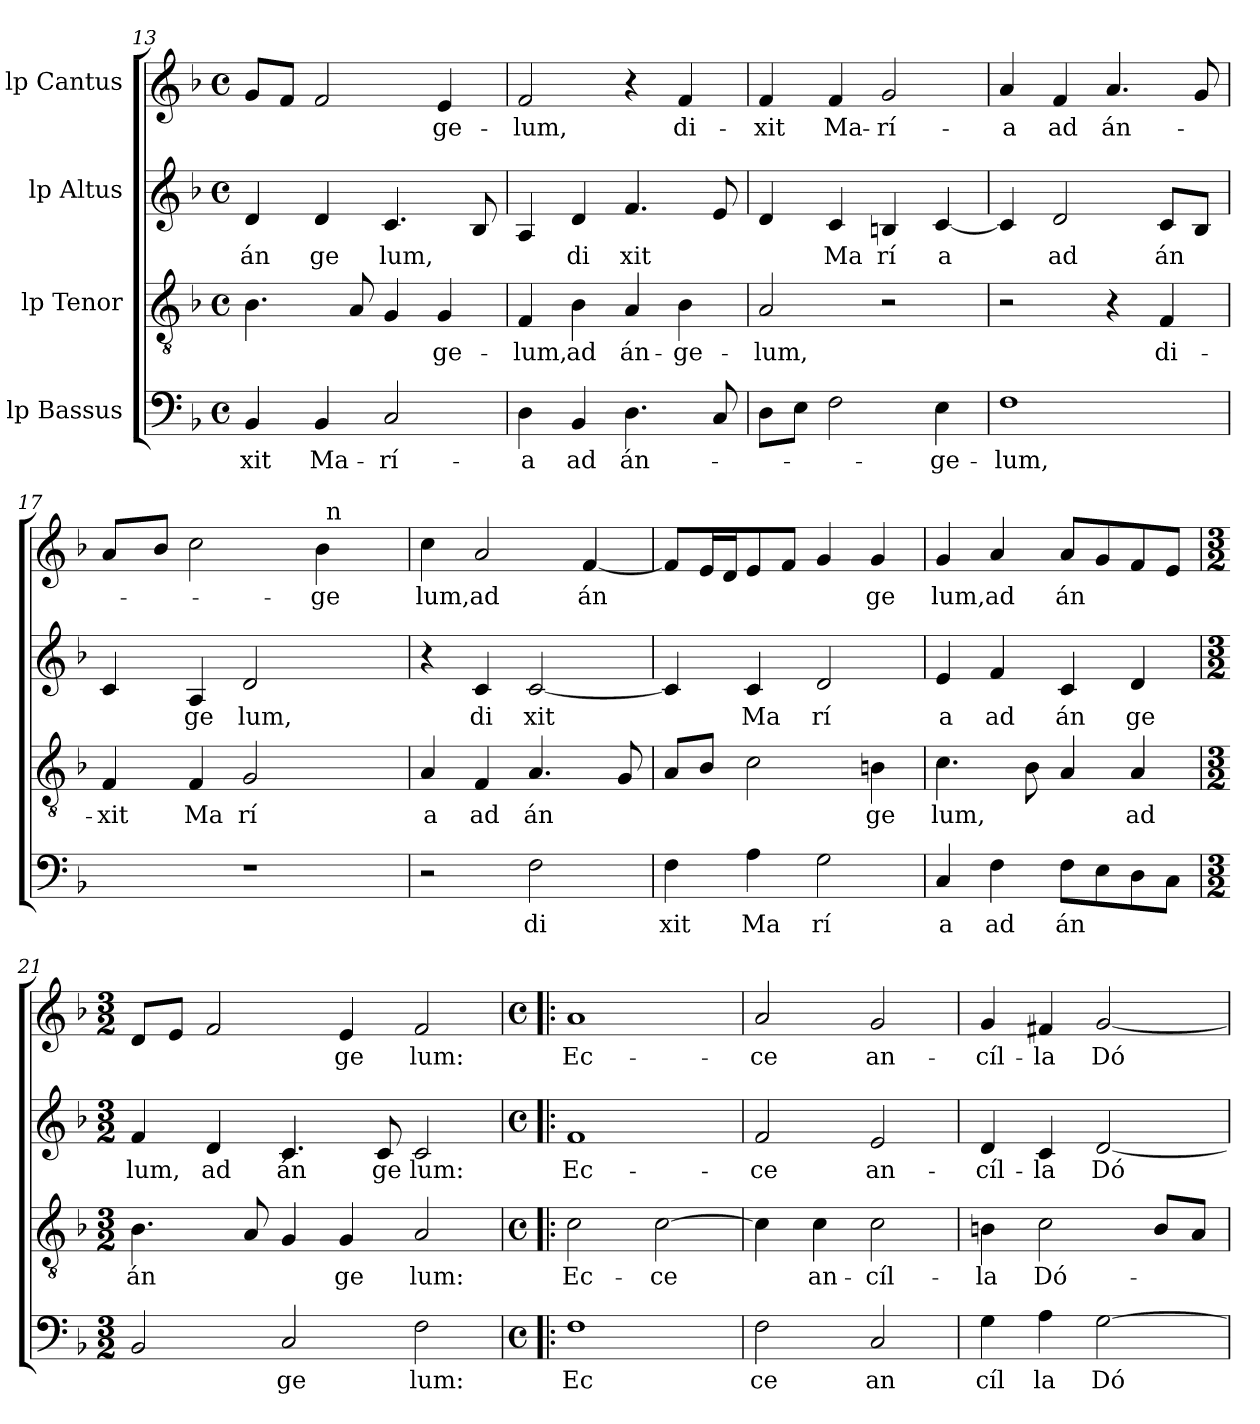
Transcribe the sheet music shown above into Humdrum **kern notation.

**kern	**text	**kern	**text	**kern	**text	**kern	**text
*part4	*part4	*part3	*part3	*part2	*part2	*part1	*part1
*staff4	*staff4	*staff3	*staff3	*staff2	*staff2	*staff1	*staff1
*I"lp Bassus	*	*I"lp Tenor	*	*I"lp Altus	*	*I"lp Cantus	*
*clefF4	*	*clefGv2	*	*clefG2	*	*clefG2	*
*k[b-]	*	*k[b-]	*	*k[b-]	*	*k[b-]	*
*F:	*	*F:	*	*F:	*	*F:	*
*M4/4	*	*M4/4	*	*M4/4	*	*M4/4	*
*met(c)	*	*met(c)	*	*met(c)	*	*met(c)	*
=13	=13	=13	=13	=13	=13	=13	=13
!	!LO:LY:b:cj	!	!	!	!LO:LY:b:cj	!	!
4BB-/	-xit	4.B-\	.	4d/	án	8g/L	.
.	.	.	.	.	.	8f/J	.
!	!LO:LY:b:cj	!	!	!	!LO:LY:b:cj	!	!
4BB-/	Ma-	.	.	4d/	ge	2f/	.
.	.	8A/	.	.	.	.	.
!	!LO:LY:b:cj	!	!	!	!LO:LY:b	!	!
2C/	-rí-	4G/	.	4.c/	lum,	.	.
!	!	!	!LO:LY:b:cj	!	!	!	!LO:LY:b:cj
.	.	4G/	-ge-	.	.	4e/	-ge-
.	.	.	.	8B-/	.	.	.
=14	=14	=14	=14	=14	=14	=14	=14
!	!LO:LY:b:cj	!	!LO:LY:b:cj	!	!	!	!LO:LY:b:cj
4D\	-a	4F/	-lum,	4A/	.	2f/	-lum,
!	!LO:LY:b:cj	!	!LO:LY:b:cj	!	!LO:LY:b:cj	!	!
4BB-/	ad	4B-\	ad	4d/	di	.	.
!	!LO:LY:b:cj	!	!LO:LY:b:cj	!	!LO:LY:b	!	!
4.D\	án-	4A/	án-	4.f/	xit	4r	.
!	!	!	!LO:LY:b:cj	!	!	!	!LO:LY:b:cj
.	.	4B-\	-ge-	.	.	4f/	di-
8C/	.	.	.	8e/	.	.	.
=15	=15	=15	=15	=15	=15	=15	=15
!	!	!	!LO:LY:b:cj	!	!	!	!LO:LY:b:cj
8D\L	.	2A/	-lum,	4d/	.	4f/	-xit
8E\J	.	.	.	.	.	.	.
!	!	!	!	!	!LO:LY:b:cj	!	!LO:LY:b:cj
2F\	.	.	.	4c/	Ma	4f/	Ma-
!	!	!	!	!	!LO:LY:b:cj	!	!LO:LY:b:cj
.	.	2r	.	4Bn/	rí	2g/	-rí-
!	!LO:LY:b:cj	!	!	!	!LO:LY:b:cj	!	!
4E\	-ge-	.	.	[<4c/	a	.	.
=16	=16	=16	=16	=16	=16	=16	=16
!	!LO:LY:b:cj	!	!	!	!	!	!LO:LY:b:cj
1F	-lum,	2r	.	4c/]	.	4a/	-a
!	!	!	!	!	!LO:LY:b:cj	!	!LO:LY:b:cj
.	.	.	.	2d/	ad	4f/	ad
!	!	!	!	!	!	!	!LO:LY:b:cj
.	.	4r	.	.	.	4.a/	án-
!	!	!	!LO:LY:b:cj	!	!LO:LY:b:cj	!	!
.	.	4F/	di-	8c/L	án	.	.
.	.	.	.	8B-/J	.	8g/	.
!!LO:LB:g=z
=17	=17	=17	=17	=17	=17	=17	=17
!	!	!	!LO:LY:b:cj	!	!	!	!
*	*	*^	*	*	*	*^	*
1r	.	4F/	32.ryy	-xit	4c/	.	8a/L	64ryy	.
.	.	.	.	.	.	.	.	2ryy	.
.	.	.	2ryy	.	.	.	.	.	.
.	.	.	.	.	.	.	8b-/J	.	.
!	!	!	!	!LO:LY:b:cj	!	!LO:LY:b:cj	!	!	!
.	.	4F/	.	Ma	4A/	ge	2cc\	.	.
!	!	!	!	!LO:LY:b:cj	!	!LO:LY:b:cj	!	!	!
.	.	2G/	.	rí	2d/	lum,	.	.	.
.	.	.	.	.	.	.	.	4ryy	.
.	.	.	4ryy	.	.	.	.	.	.
!	!	!	!	!	!	!	!	!	!LO:LY:b:cj
.	.	.	.	.	.	.	4b-\	.	-ge
!	!	!	!	!	!	!	!	!LO:TX:a:t=n	!
.	.	.	.	.	.	.	.	8...ryy	.
.	.	.	8ryy	.	.	.	.	.	.
.	.	.	16ryy	.	.	.	.	.	.
.	.	.	64ryy	.	.	.	.	.	.
=18	=18	=18	=18	=18	=18	=18	=18	=18	=18
!	!	!	!	!LO:LY:b:cj	!	!	!	!	!LO:LY:b:cj
*	*	*v	*v	*	*	*	*v	*v	*
2r	.	4A/	a	4r	.	4cc\	lum,
!	!	!	!LO:LY:b:cj	!	!LO:LY:b:cj	!	!LO:LY:b:cj
.	.	4F/	ad	4c/	di	2a/	ad
!	!LO:LY:b:cj	!	!LO:LY:b:cj	!	!LO:LY:b:cj	!	!
2F\	di	4.A/	án	[<2c/	xit	.	.
!	!	!	!	!	!	!	!LO:LY:b:cj
.	.	.	.	.	.	[<4f/	án
.	.	8G/	.	.	.	.	.
=19	=19	=19	=19	=19	=19	=19	=19
!	!LO:LY:b:cj	!	!	!	!	!	!
4F\	xit	8A/L	.	4c/]	.	8f/L]	.
.	.	8B-/J	.	.	.	16e/	.
.	.	.	.	.	.	16d/	.
!	!LO:LY:b:cj	!	!	!	!LO:LY:b:cj	!	!
4A\	Ma	2c\	.	4c/	Ma	8e/	.
.	.	.	.	.	.	8f/J	.
!	!LO:LY:b:cj	!	!	!	!LO:LY:b:cj	!	!
2G\	rí	.	.	2d/	rí	4g/	.
!	!	!	!LO:LY:b:cj	!	!	!	!LO:LY:b:cj
.	.	4Bn\	ge	.	.	4g/	ge
=20	=20	=20	=20	=20	=20	=20	=20
!	!LO:LY:b:cj	!	!LO:LY:b	!	!LO:LY:b:cj	!	!LO:LY:b:cj
4C/	a	4.c\	lum,	4e/	a	4g/	lum,
!	!LO:LY:b:cj	!	!	!	!LO:LY:b:cj	!	!LO:LY:b:cj
4F\	ad	.	.	4f/	ad	4a/	ad
.	.	8B-\	.	.	.	.	.
!	!LO:LY:b:cj	!	!	!	!LO:LY:b:cj	!	!LO:LY:b:cj
8F\L	án	4A/	.	4c/	án	8a/L	án
8E\	.	.	.	.	.	8g/	.
!	!	!	!LO:LY:b:cj	!	!LO:LY:b:cj	!	!
8D\	.	4A/	ad	4d/	ge	8f/	.
8C\J	.	.	.	.	.	8e/J	.
=21	=21	=21	=21	=21	=21	=21	=21
*M3/2	*	*M3/2	*	*M3/2	*	*M3/2	*
!	!	!	!LO:LY:b:cj	!	!LO:LY:b:cj	!	!
2BB-/	.	4.B-\	án	4f/	lum,	8d/L	.
.	.	.	.	.	.	8e/J	.
!	!	!	!	!	!LO:LY:b:cj	!	!
.	.	.	.	4d/	ad	2f/	.
.	.	8A/	.	.	.	.	.
!	!LO:LY:b:cj	!	!	!	!LO:LY:b:cj	!	!
2C/	ge	4G/	.	4.c/	án	.	.
!	!	!	!LO:LY:b:cj	!	!	!	!LO:LY:b:cj
.	.	4G/	ge	.	.	4e/	ge
!	!	!	!	!	!LO:LY:b:cj	!	!
.	.	.	.	8c/	ge	.	.
!	!LO:LY:b:cj	!	!LO:LY:b:cj	!	!LO:LY:b:cj	!	!LO:LY:b:cj
2F\	lum:	2A/	lum:	2c/	lum:	2f/	lum:
!!LO:PB:g=z
=22!|:	=22!|:	=22!|:	=22!|:	=22!|:	=22!|:	=22!|:	=22!|:
*M4/4	*	*M4/4	*	*M4/4	*	*M4/4	*
*met(c)	*	*met(c)	*	*met(c)	*	*met(c)	*
!	!LO:LY:b:cj	!	!LO:LY:b:cj	!	!LO:LY:b:cj	!	!LO:LY:b:cj
1F	Ec	2c\	Ec-	1f	Ec-	1a	Ec-
!	!	!	!LO:LY:b:cj	!	!	!	!
.	.	[>2c\	-ce	.	.	.	.
=23	=23	=23	=23	=23	=23	=23	=23
!	!LO:LY:b:cj	!	!	!	!LO:LY:b:cj	!	!LO:LY:b:cj
2F\	ce	4c\]	.	2f/	-ce	2a/	-ce
!	!	!	!LO:LY:b:cj	!	!	!	!
.	.	4c\	an-	.	.	.	.
!	!LO:LY:b:cj	!	!LO:LY:b:cj	!	!LO:LY:b:cj	!	!LO:LY:b:cj
2C/	an	2c\	-cíl-	2e/	an-	2g/	an-
=24	=24	=24	=24	=24	=24	=24	=24
!	!LO:LY:b:cj	!	!LO:LY:b:cj	!	!LO:LY:b:cj	!	!LO:LY:b:cj
4G\	cíl	4Bn\	-la	4d/	-cíl-	4g/	-cíl-
!	!LO:LY:b:cj	!	!LO:LY:b:cj	!	!LO:LY:b:cj	!	!LO:LY:b:cj
4A\	la	2c\	Dó-	4c/	-la	4f#X/	-la
!	!LO:LY:b:cj	!	!	!	!LO:LY:b:cj	!	!LO:LY:b:cj
[>2G\	Dó	.	.	[<2d/	Dó-	[<2g/	Dó-
.	.	8B/L	.	.	.	.	.
.	.	8A/J	.	.	.	.	.
=	=	=	=	=	=	=	=
*-	*-	*-	*-	*-	*-	*-	*-
